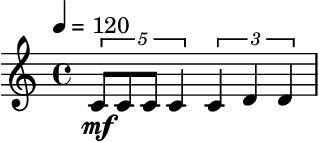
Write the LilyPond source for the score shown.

\version "2.24.2"
\language "english"
\include "lilypond-book-preamble.ly"
#(ly:set-option 'tall-page-formats 'png)
\header
{
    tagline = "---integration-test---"
}
\score
{
    \new Staff
    {
        \new Voice
        {
            {
                \times 4/5
                {
                    \tempo 4=120
                    \time 4/4
                    c'8
                    \mf
                    c'8
                    c'8
                    c'4
                }
                \times 2/3
                {
                    c'4
                    d'4
                    d'4
                }
            }
        }
    }
}
